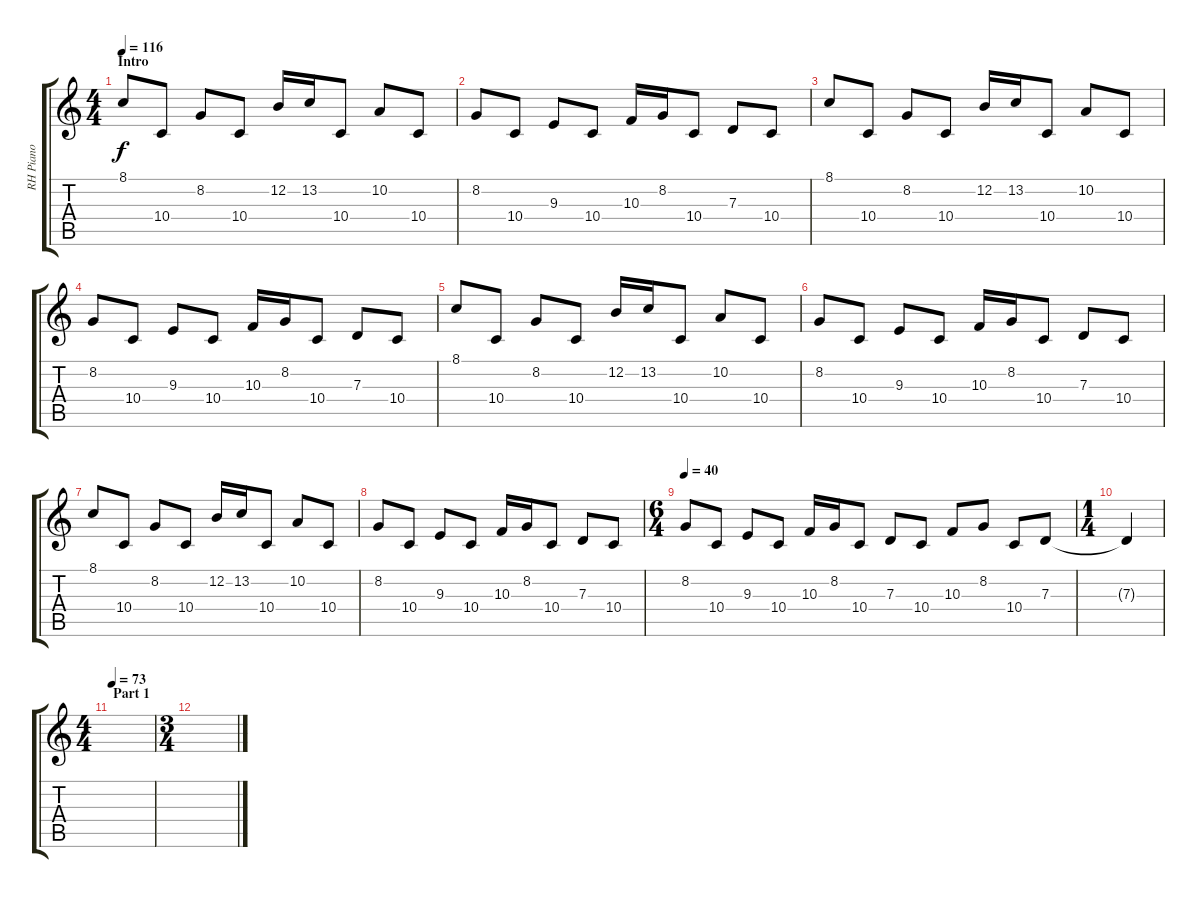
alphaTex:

\track ("RH Piano" "RH Piano") {instrument acousticgrandpiano}
\staff {score tabs}
\tuning (E4 B3 G3 D3 A2 E2) {hide}
\ts (4 4)
\section ("" "Intro")
\tempo 116
\clef g2
\ks c
8.1.8{dy f instrument acousticgrandpiano} 10.4.8 8.2.8 10.4.8 12.2.16 13.2.16 10.4.8 10.2.8 10.4.8 |
8.2.8 10.4.8 9.3.8 10.4.8 10.3.16 8.2.16 10.4.8 7.3.8 10.4.8 |
8.1.8 10.4.8 8.2.8 10.4.8 12.2.16 13.2.16 10.4.8 10.2.8 10.4.8 |
8.2.8 10.4.8 9.3.8 10.4.8 10.3.16 8.2.16 10.4.8 7.3.8 10.4.8 |
8.1.8 10.4.8 8.2.8 10.4.8 12.2.16 13.2.16 10.4.8 10.2.8 10.4.8 |
8.2.8 10.4.8 9.3.8 10.4.8 10.3.16 8.2.16 10.4.8 7.3.8 10.4.8 |
8.1.8 10.4.8 8.2.8 10.4.8 12.2.16 13.2.16 10.4.8 10.2.8 10.4.8 |
8.2.8 10.4.8 9.3.8 10.4.8 10.3.16 8.2.16 10.4.8 7.3.8 10.4.8 |
\ts (6 4)
\tempo 40
8.2.8 10.4.8 9.3.8 10.4.8 10.3.16 8.2.16 10.4.8 7.3.8 10.4.8 10.3.8 8.2.8 10.4.8 7.3.8 |
\ts (1 4)
7.3{t}.4 |
\ts (4 4)
\section ("" "Part 1")
\tempo 73
|
\ts (3 4)
